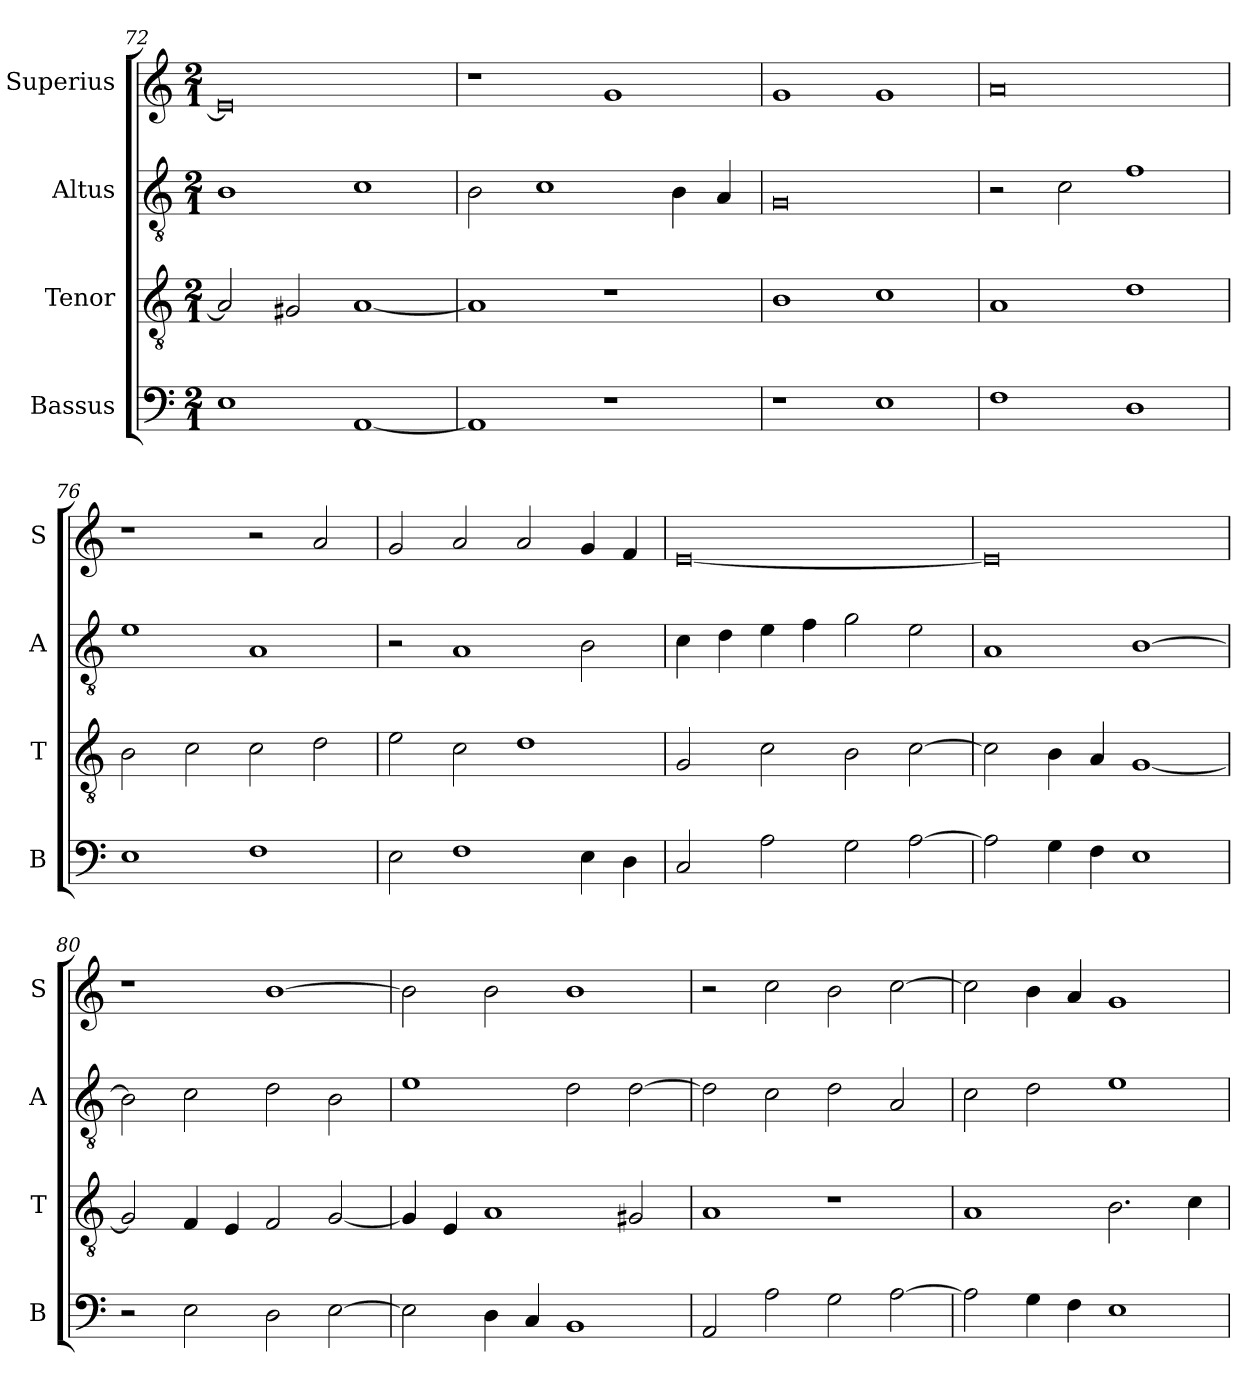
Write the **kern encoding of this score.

**kern	**kern	**kern	**kern
*part4	*part3	*part2	*part1
*staff4	*staff3	*staff2	*staff1
*I"Bassus	*I"Tenor	*I"Altus	*I"Superius
*I'B	*I'T	*I'A	*I'S
*clefF4	*clefGv2	*clefGv2	*clefG2
*k[]	*k[]	*k[]	*k[]
*C:	*C:	*C:	*C:
*M2/1	*M2/1	*M2/1	*M2/1
=72	=72	=72	=72
1E	2A]	1B	0e]
.	2G#X	.	.
[1AA	[1A	1c	.
=73	=73	=73	=73
1AA]	1A]	2B	1r
.	.	1c	.
1r	1r	.	1g
.	.	4B	.
.	.	4A	.
=74	=74	=74	=74
1r	1B	0G	1g
1E	1c	.	1g
=75	=75	=75	=75
1F	1A	2r	0a
.	.	2c	.
1D	1d	1f	.
=76	=76	=76	=76
1E	2B	1e	1r
.	2c	.	.
1F	2c	1A	2r
.	2d	.	2a
=77	=77	=77	=77
2E	2e	2r	2g
1F	2c	1A	2a
.	1d	.	2a
4E	.	2B	4g
4D	.	.	4f
=78	=78	=78	=78
2C	2G	4c	[0e
.	.	4d	.
2A	2c	4e	.
.	.	4f	.
2G	2B	2g	.
[2A	[2c	2e	.
=79	=79	=79	=79
2A]	2c]	1A	0e]
4G	4B	.	.
4F	4A	.	.
1E	[1G	[1B	.
=80	=80	=80	=80
2r	2G]	2B]	1r
2E	4F	2c	.
.	4E	.	.
2D	2F	2d	[1b
[2E	[2G	2B	.
=81	=81	=81	=81
2E]	4G]	1e	2b]
.	4E	.	.
4D	1A	.	2b
4C	.	.	.
1BB	.	2d	1b
.	2G#X	[2d	.
=82	=82	=82	=82
2AA	1A	2d]	2r
2A	.	2c	2cc
2G	1r	2d	2b
[2A	.	2A	[2cc
=83	=83	=83	=83
2A]	1A	2c	2cc]
4G	.	2d	4b
4F	.	.	4a
1E	2.B	1e	1g
.	4c	.	.
=	=	=	=
*-	*-	*-	*-
